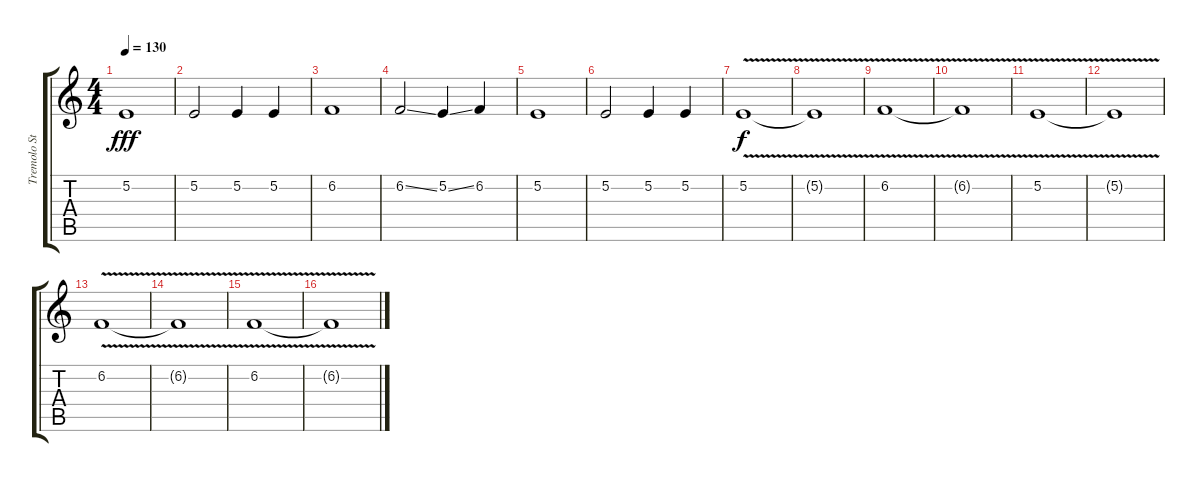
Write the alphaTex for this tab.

\track ("Tremolo Strings" "Tremolo St") {instrument tremolostrings}
\staff {score tabs}
\tuning (E4 B3 G3 D3 A2 E2) {hide}
\ts (4 4)
\tempo 130
\clef g2
\ks c
5.2.1{dy fff} |
5.2.2 5.2.4 5.2.4 |
6.2.1 |
6.2{ss}.2 5.2{ss}.4 6.2.4 |
5.2.1 |
5.2.2 5.2.4 5.2.4 |
5.2{v}.1{dy f} |
5.2{t}.1 |
6.2{v}.1 |
6.2{t}.1 |
5.2{v}.1 |
5.2{t}.1 |
6.2{v}.1 |
6.2{t}.1 |
6.2{v}.1 |
6.2{t}.1
